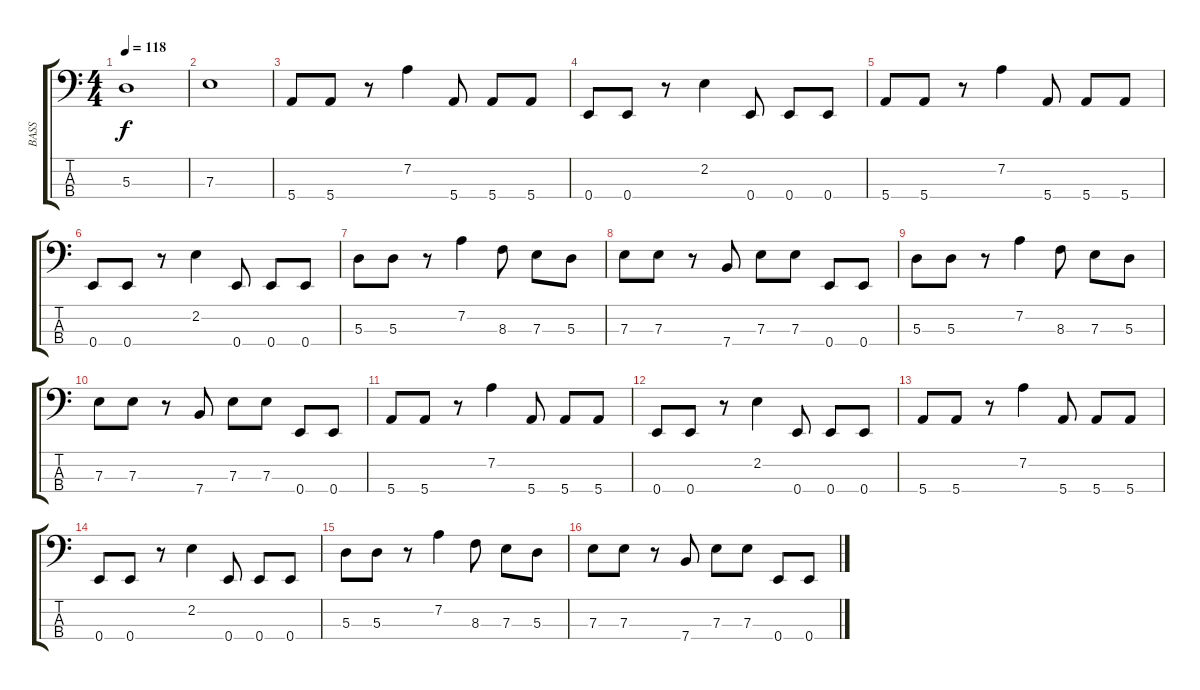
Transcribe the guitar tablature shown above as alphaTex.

\track ("BASS" "BASS") {instrument electricbassfinger}
\staff {score tabs}
\tuning (G2 D2 A1 E1) {hide}
\ts (4 4)
\tempo 118
\clef f4
\ks c
5.3.1{dy f} |
7.3.1 |
5.4.8 5.4.8 r.8 7.2.4 5.4.8 5.4.8 5.4.8 |
0.4.8 0.4.8 r.8 2.2.4 0.4.8 0.4.8 0.4.8 |
5.4.8 5.4.8 r.8 7.2.4 5.4.8 5.4.8 5.4.8 |
0.4.8 0.4.8 r.8 2.2.4 0.4.8 0.4.8 0.4.8 |
5.3.8 5.3.8 r.8 7.2.4 8.3.8 7.3.8 5.3.8 |
7.3.8 7.3.8 r.8 7.4.8 7.3.8 7.3.8 0.4.8 0.4.8 |
5.3.8 5.3.8 r.8 7.2.4 8.3.8 7.3.8 5.3.8 |
7.3.8 7.3.8 r.8 7.4.8 7.3.8 7.3.8 0.4.8 0.4.8 |
5.4.8 5.4.8 r.8 7.2.4 5.4.8 5.4.8 5.4.8 |
0.4.8 0.4.8 r.8 2.2.4 0.4.8 0.4.8 0.4.8 |
5.4.8 5.4.8 r.8 7.2.4 5.4.8 5.4.8 5.4.8 |
0.4.8 0.4.8 r.8 2.2.4 0.4.8 0.4.8 0.4.8 |
5.3.8 5.3.8 r.8 7.2.4 8.3.8 7.3.8 5.3.8 |
7.3.8 7.3.8 r.8 7.4.8 7.3.8 7.3.8 0.4.8 0.4.8
